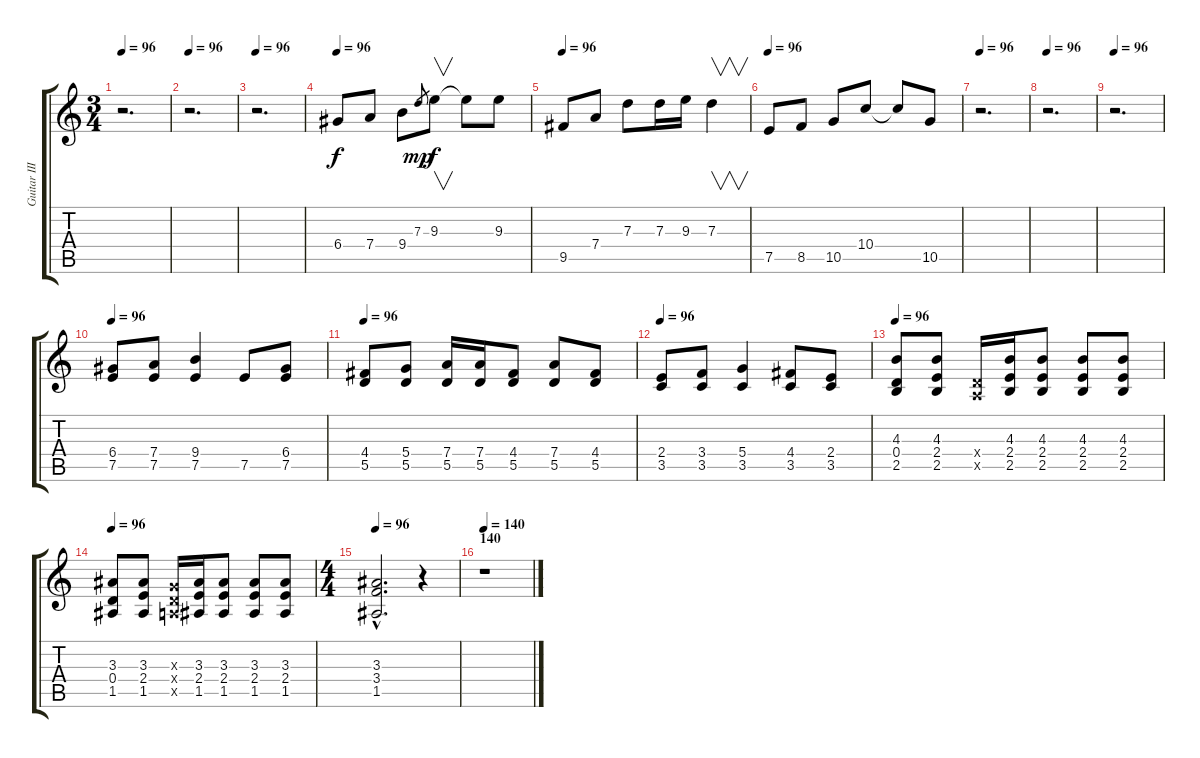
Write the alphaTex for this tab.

\track ("Guitar III Overdrive/Dist" "Guitar III") {instrument overdrivenguitar}
\staff {score tabs}
\tuning (E4 B3 G3 D3 A2 E2) {hide}
\ts (3 4)
\tempo 96
\clef g2
\ks c
r.2{d dy f} |
\tempo 96
r.2{d} |
\tempo 96
r.2{d} |
\tempo 96
6.4.8 7.4.8 9.4.8 7.3.8{gr dy mp} 9.3.8{v dy f} 9.3{t}.8 9.3.8 |
\tempo 96
9.5.8 7.4.8 7.3.8 7.3.16 9.3.16 7.3.4{v} |
\tempo 96
7.5.8 8.5.8 10.5.8 10.4.8 10.4{t}.8 10.5.8 |
\tempo 96
r.2{d} |
\tempo 96
r.2{d} |
\tempo 96
r.2{d} |
\tempo 96
(6.4 7.5).8 (7.4 7.5).8 (9.4 7.5).4 7.5.8 (6.4 7.5).8 |
\tempo 96
(4.4 5.5).8 (5.4 5.5).8 (7.4 5.5).16 (7.4 5.5).16 (4.4 5.5).8 (7.4 5.5).8 (4.4 5.5).8 |
\tempo 96
(2.4 3.5).8 (3.4 3.5).8 (5.4 3.5).4 (4.4 3.5).8 (2.4 3.5).8 |
\tempo 96
(4.3 0.4 2.5).8 (4.3 2.4 2.5).8 (0.4{x} 0.5{x}).16 (4.3 2.4 2.5).16 (4.3 2.4 2.5).8 (4.3 2.4 2.5).8 (4.3 2.4 2.5).8 |
\tempo 96
(3.3 0.4 1.5).8 (3.3 2.4 1.5).8 (0.3{x} 0.4{x} 0.5{x}).16 (3.3 2.4 1.5).16 (3.3 2.4 1.5).8 (3.3 2.4 1.5).8 (3.3 2.4 1.5).8 |
\ts (4 4)
\tempo 96
(3.3{hac} 3.4{hac} 1.5{hac}).2{d} r.4 |
\section ("" "140")
\tempo 140
r.1
